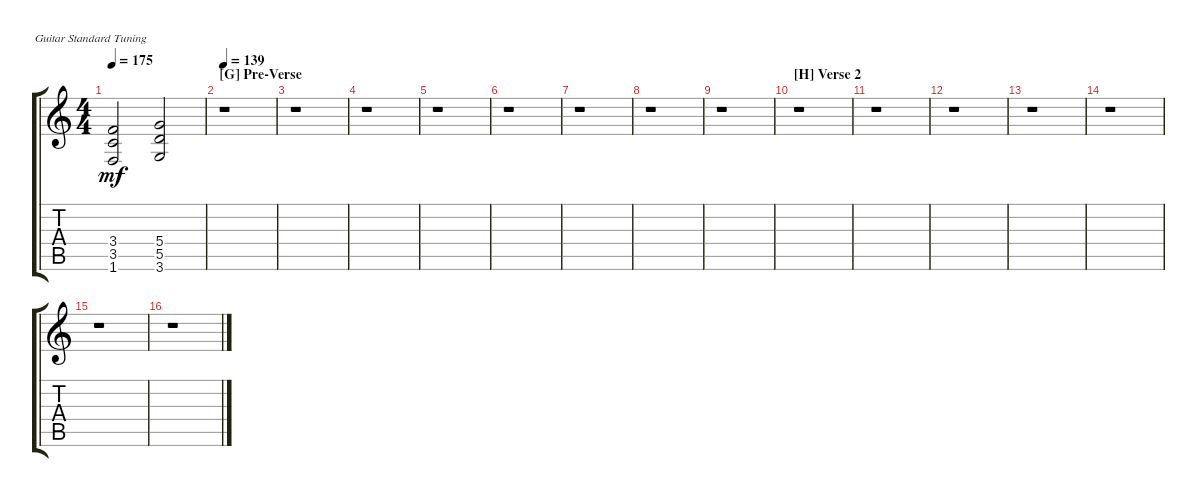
\defaultSystemsLayout 4
\bracketExtendMode groupsimilarinstruments
\singleTrackTrackNamePolicy hidden
\multiTrackTrackNamePolicy hidden
\firstSystemTrackNameOrientation horizontal
\otherSystemsTrackNameOrientation horizontal
\track ("Dave Murray" "E-Gt") {instrument distortionguitar}
\staff {score tabs}
\tuning (E4 B3 G3 D3 A2 E2)
\ts (4 4)
\tempo 175
\clef g2
\scale
1.03909
\ks c
(1.6 3.5 3.4).2{dy mf} (3.6 5.5 5.4).2 |
\section ("G" "Pre-Verse")
\tempo 139
\scale
0.960908 r.1 |
\scale
1.03909 r.1 |
\scale
0.960908 r.1 |
\scale
1.03909 r.1 |
\scale
0.960908 r.1 |
\scale
1.03909 r.1 |
\scale
0.960908 r.1 |
\scale
1.03909 r.1 |
\section ("H" "Verse 2")
\scale
0.960908 r.1 |
\scale
1.03909 r.1 |
\scale
0.960908 r.1 |
\scale
1.03909 r.1 |
\scale
0.960908 r.1 |
\scale
1.03909 r.1 |
\scale
0.960908 r.1
